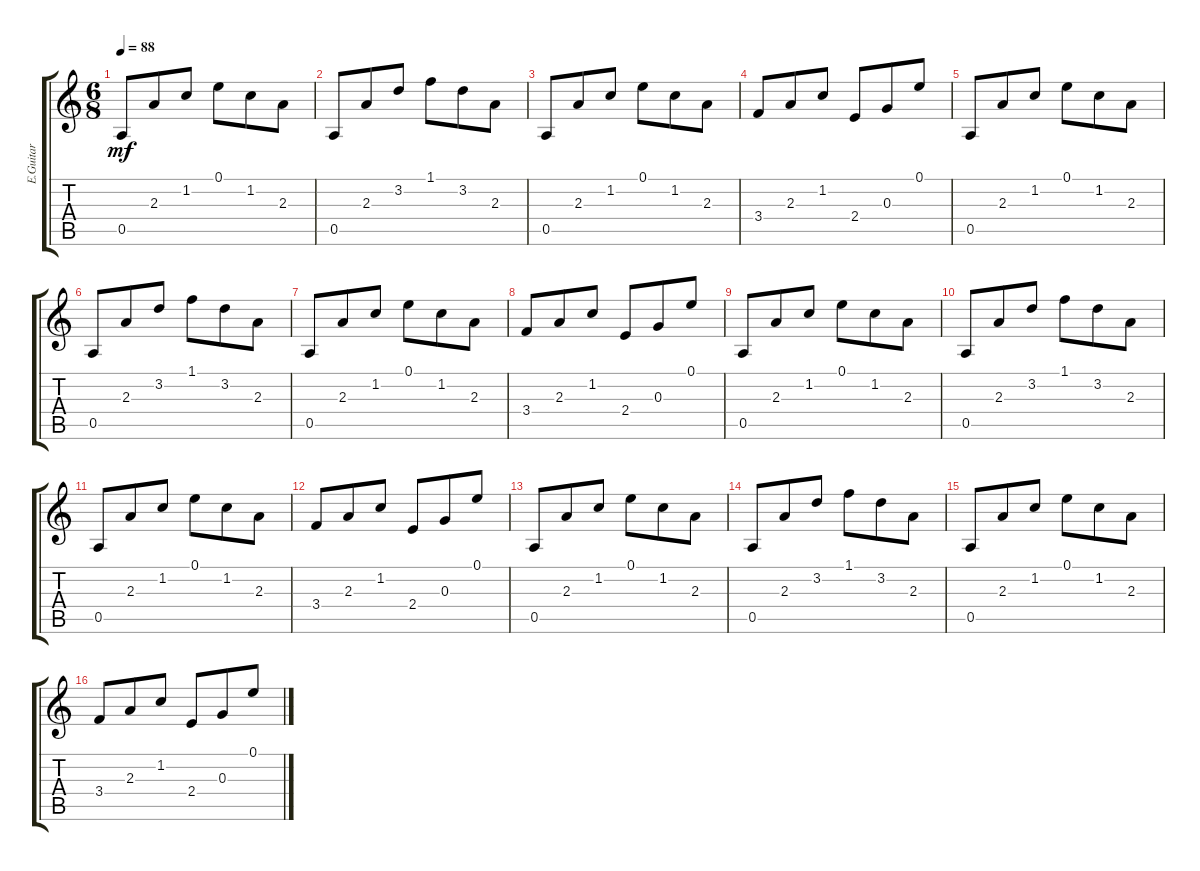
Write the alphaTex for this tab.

\track ("E.Guitar            " "E.Guitar  ") {instrument acousticguitarnylon}
\staff {score tabs}
\tuning (E4 B3 G3 D3 A2 E2) {hide}
\ts (6 8)
\tempo 88
\clef g2
\ks c
0.5.8{dy mf} 2.3.8 1.2.8 0.1.8 1.2.8 2.3.8 |
0.5.8 2.3.8 3.2.8 1.1.8 3.2.8 2.3.8 |
0.5.8 2.3.8 1.2.8 0.1.8 1.2.8 2.3.8 |
3.4.8 2.3.8 1.2.8 2.4.8 0.3.8 0.1.8 |
0.5.8 2.3.8 1.2.8 0.1.8 1.2.8 2.3.8 |
0.5.8 2.3.8 3.2.8 1.1.8 3.2.8 2.3.8 |
0.5.8 2.3.8 1.2.8 0.1.8 1.2.8 2.3.8 |
3.4.8 2.3.8 1.2.8 2.4.8 0.3.8 0.1.8 |
0.5.8 2.3.8 1.2.8 0.1.8 1.2.8 2.3.8 |
0.5.8 2.3.8 3.2.8 1.1.8 3.2.8 2.3.8 |
0.5.8 2.3.8 1.2.8 0.1.8 1.2.8 2.3.8 |
3.4.8 2.3.8 1.2.8 2.4.8 0.3.8 0.1.8 |
0.5.8 2.3.8 1.2.8 0.1.8 1.2.8 2.3.8 |
0.5.8 2.3.8 3.2.8 1.1.8 3.2.8 2.3.8 |
0.5.8 2.3.8 1.2.8 0.1.8 1.2.8 2.3.8 |
3.4.8 2.3.8 1.2.8 2.4.8 0.3.8 0.1.8
